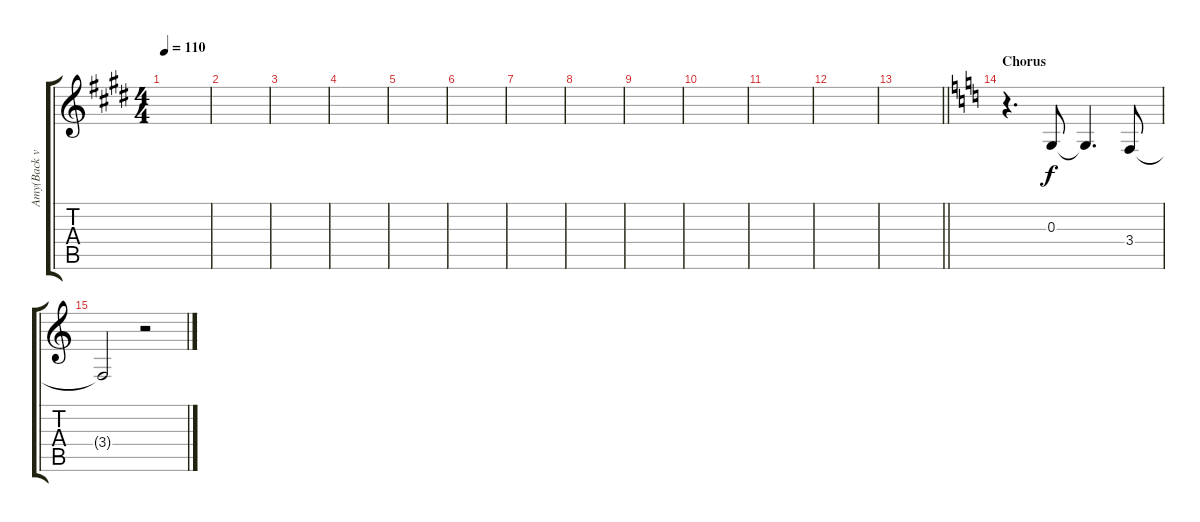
\track ("Amy(Back vox)" "Amy(Back v") {instrument oboe}
\staff {score tabs}
\tuning (E4 B3 G3 D3 A2 E2) {hide}
\ts (4 4)
\tempo 110
\clef g2
\ks e
|
|
|
|
|
|
|
|
|
|
|
|
\barLineRight lightlight
|
\section ("" "Chorus")
\ks c
r.4{d} 0.3.8 0.3{t}.4{d} 3.4.8 |
3.4{t}.2 r.2
